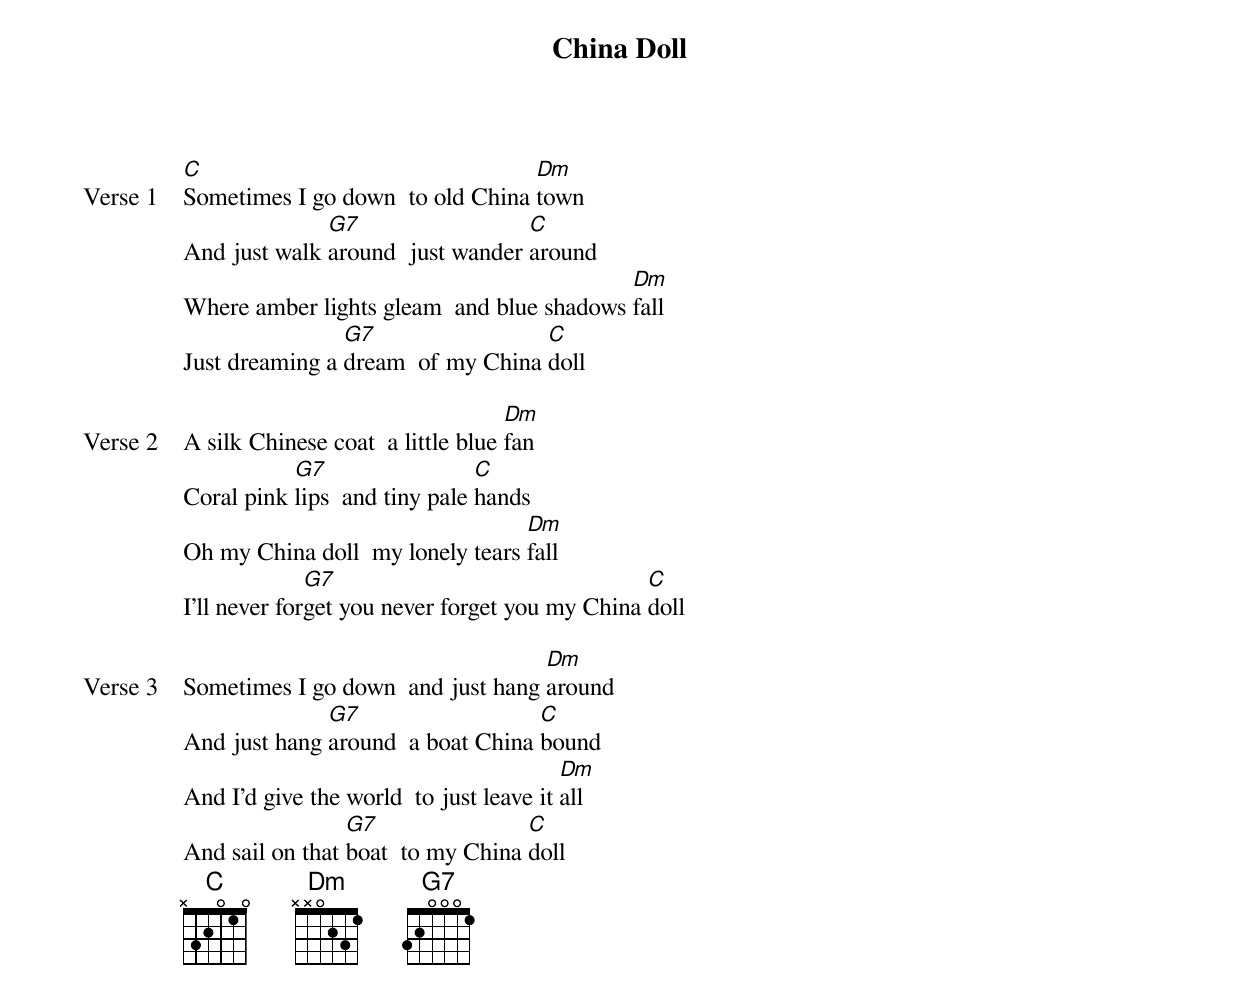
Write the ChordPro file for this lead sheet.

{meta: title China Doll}
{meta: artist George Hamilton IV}
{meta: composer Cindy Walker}
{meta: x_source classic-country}
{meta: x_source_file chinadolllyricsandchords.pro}
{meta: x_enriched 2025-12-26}

{start_of_verse: Verse 1}
[C]Sometimes I go down  to old China [Dm]town
And just walk [G7]around  just wander [C]around
Where amber lights gleam  and blue shadows [Dm]fall
Just dreaming a [G7]dream  of my China [C]doll
{end_of_verse}

{start_of_verse: Verse 2}
A silk Chinese coat  a little blue [Dm]fan
Coral pink [G7]lips  and tiny pale [C]hands
Oh my China doll  my lonely tears [Dm]fall
I'll never for[G7]get you never forget you my China [C]doll
{end_of_verse}

{start_of_verse: Verse 3}
Sometimes I go down  and just hang [Dm]around
And just hang [G7]around  a boat China [C]bound
And I'd give the world  to just leave it [Dm]all
And sail on that [G7]boat  to my China [C]doll
{end_of_verse}
